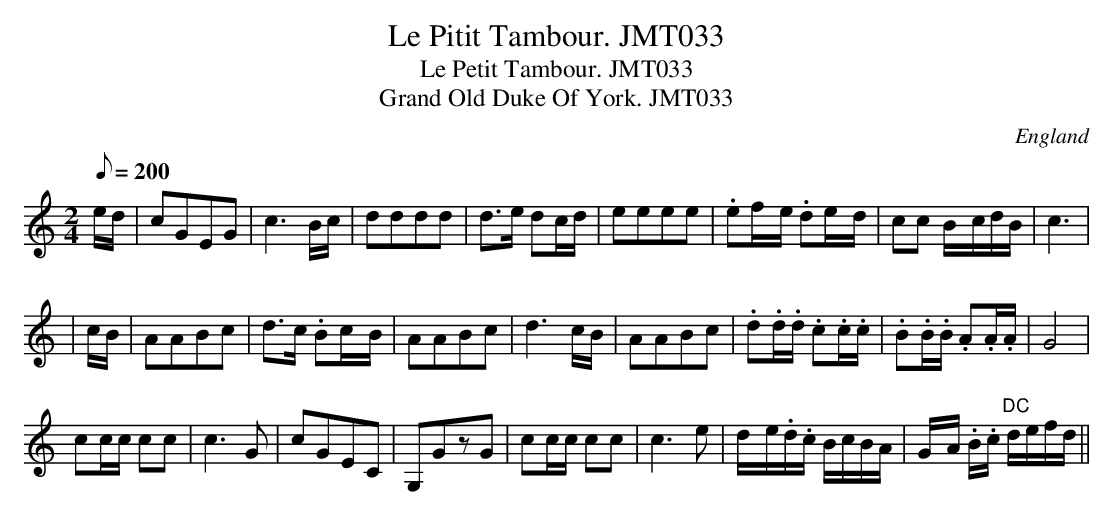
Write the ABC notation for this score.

X:1
T:Le Pitit Tambour. JMT033
T:Le Petit Tambour. JMT033
T:Grand Old Duke Of York. JMT033
M:2/4
L:1/8
Q:200
O:England
K:C
e/d/|cGEG|c3B/c/|dddd|d>e dc/d/|eeee|.ef/-e/ .de/-d/|cc B/-c/d/B/|c3|!
|c/B/|AABc|d>c .Bc/-B/|AABc|d3c/B/| AABc|.d.d/.d/ .c.c/.c/|.B.B/.B/ .A.A/.A/|G4|!cc/c/ cc|c3G|cGEC|G,GzG|cc/c/ cc|c3e|d/-e/.d/.c/ B/c/B/A/|G/-A/
.B/.c/"DC" d/e/f/d/||
